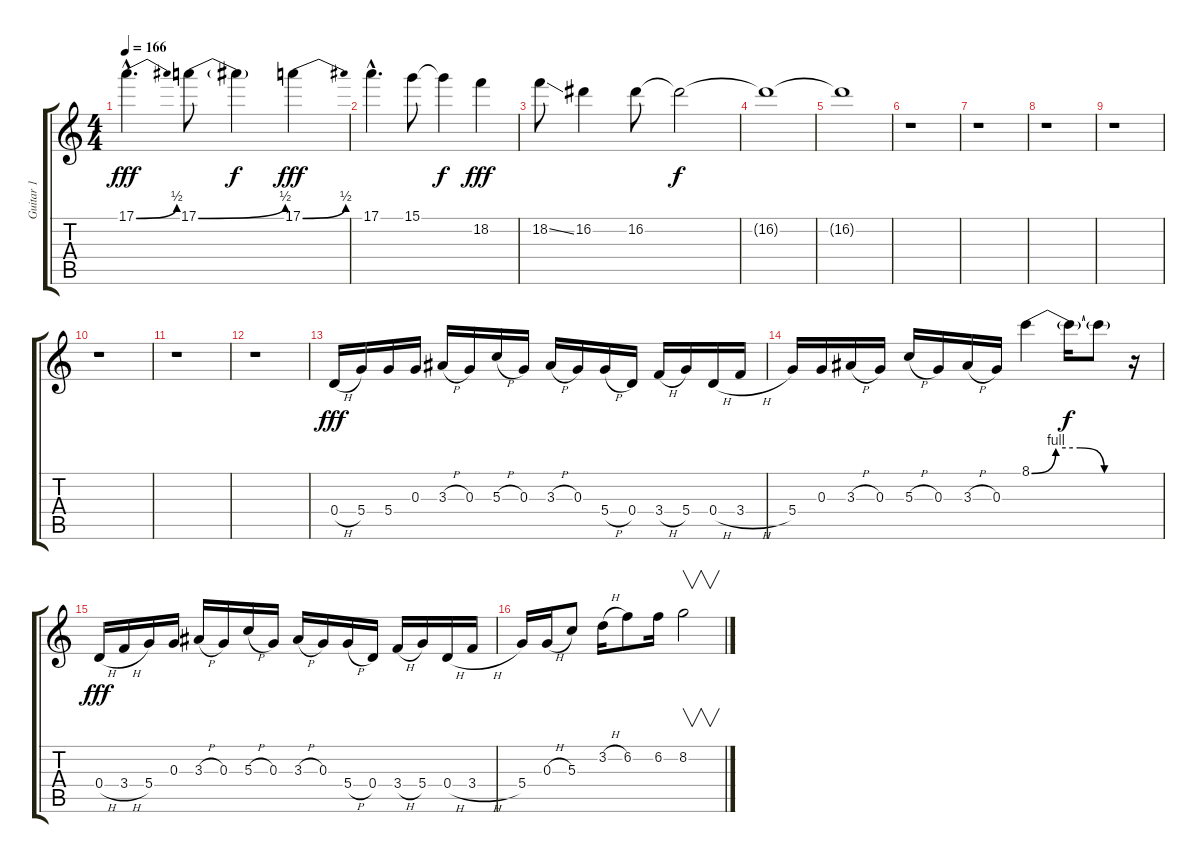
\track ("Guitar 1 " "Guitar 1 ") {instrument distortionguitar}
\staff {score tabs}
\tuning (E4 B3 G3 D3 A2 E2) {hide}
\ts (4 4)
\tempo 166
\clef g2
\ks c
17.1{be (bend 0 0 60 2) hac}.4{d dy fff} 17.1{be (bend 0 0 60 2)}.8 17.1{t}.4{dy f} 17.1{be (bend 0 0 60 2)}.4{dy fff} |
17.1{hac}.4{d} 15.1.8 15.1{t}.4{dy f} 18.2.4{dy fff} |
18.2{ss}.8 16.2.4 16.2.8 16.2{t}.2{dy f} |
16.2{t}.1 |
16.2{t}.1 |
r.1 |
r.1 |
r.1 |
r.1 |
r.1 |
r.1 |
r.1 |
0.4{h}.16{dy fff} 5.4.16 5.4.16 0.3.16 3.3{h}.16 0.3.16 5.3{h}.16 0.3.16 3.3{h}.16 0.3.16 5.4{h}.16 0.4.16 3.4{h}.16 5.4.16 0.4{h}.16 3.4{h}.16 |
5.4.16 0.3.16 3.3{h}.16 0.3.16 5.3{h}.16 0.3.16 3.3{h}.16 0.3.16 8.1{be (custom 0 0 15 4 30 4 45 0 60 0)}.4 8.1{t}.16{dy f} 8.1{t}.8 r.16 |
0.4{h}.16{dy fff} 3.4{h}.16 5.4.16 0.3.16 3.3{h}.16 0.3.16 5.3{h}.16 0.3.16 3.3{h}.16 0.3.16 5.4{h}.16 0.4.16 3.4{h}.16 5.4.16 0.4{h}.16 3.4{h}.16 |
5.4.16 0.3{h}.16 5.3.8 3.2{h}.16 6.2.8 6.2.16 8.2.2{v}
